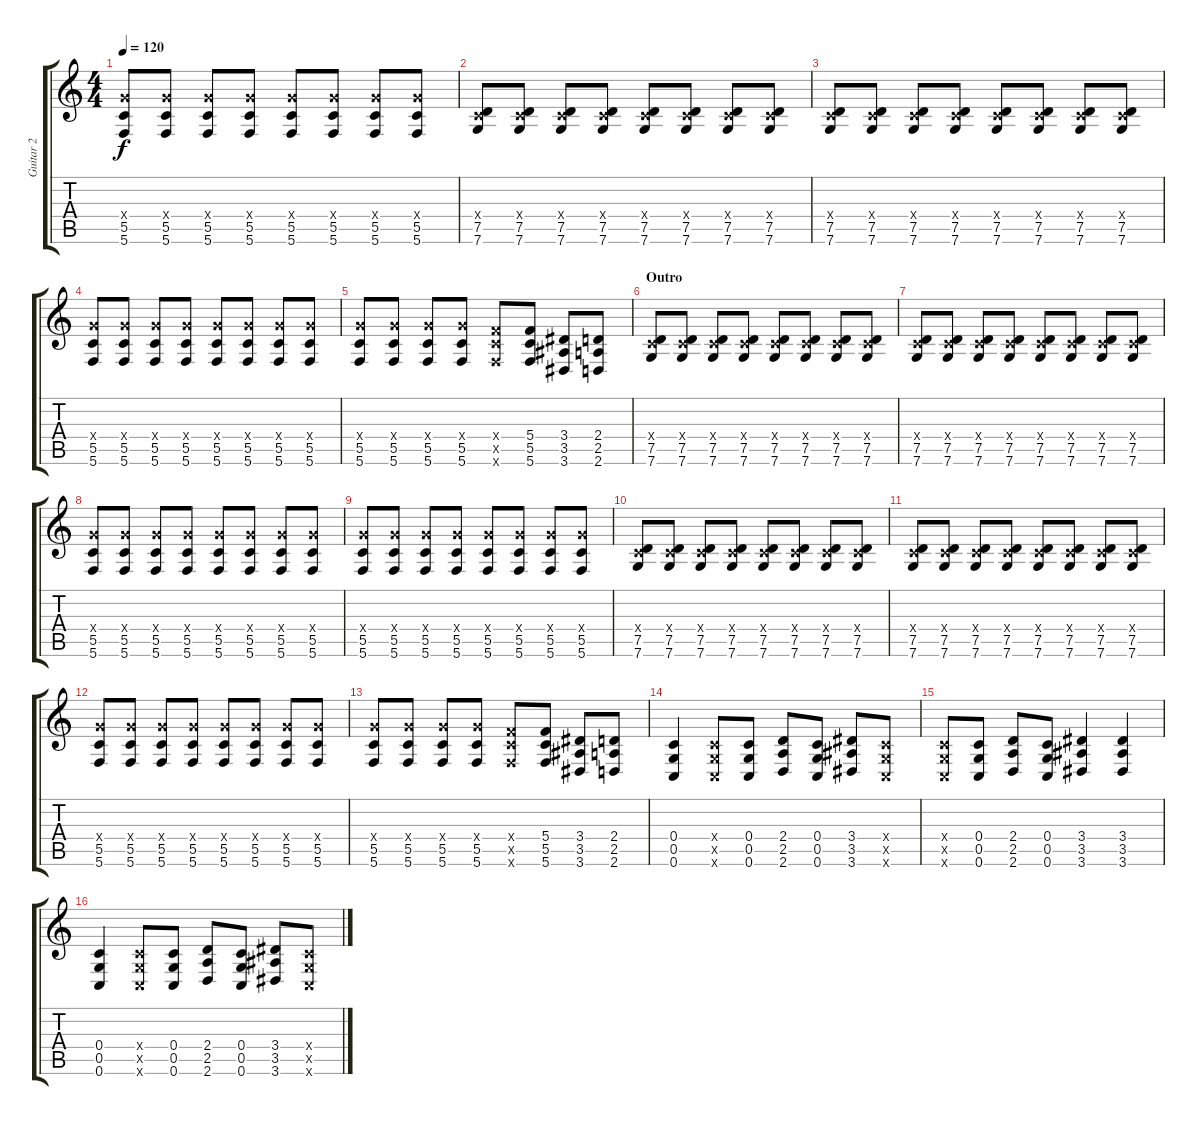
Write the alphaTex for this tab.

\track ("Guitar 2" "Guitar 2") {instrument distortionguitar}
\staff {score tabs}
\tuning (D4 A3 F3 C3 G2 C2) {hide}
\ts (4 4)
\tempo 120
\clef g2
\ks c
(7.4{x} 5.5 5.6).8{dy f} (7.4{x} 5.5 5.6).8 (7.4{x} 5.5 5.6).8 (7.4{x} 5.5 5.6).8 (7.4{x} 5.5 5.6).8 (7.4{x} 5.5 5.6).8 (7.4{x} 5.5 5.6).8 (7.4{x} 5.5 5.6).8 |
(0.4{x} 7.5 7.6).8 (0.4{x} 7.5 7.6).8 (0.4{x} 7.5 7.6).8 (0.4{x} 7.5 7.6).8 (0.4{x} 7.5 7.6).8 (0.4{x} 7.5 7.6).8 (0.4{x} 7.5 7.6).8 (0.4{x} 7.5 7.6).8 |
(0.4{x} 7.5 7.6).8 (0.4{x} 7.5 7.6).8 (0.4{x} 7.5 7.6).8 (0.4{x} 7.5 7.6).8 (0.4{x} 7.5 7.6).8 (0.4{x} 7.5 7.6).8 (0.4{x} 7.5 7.6).8 (0.4{x} 7.5 7.6).8 |
(7.4{x} 5.5 5.6).8 (7.4{x} 5.5 5.6).8 (7.4{x} 5.5 5.6).8 (7.4{x} 5.5 5.6).8 (7.4{x} 5.5 5.6).8 (7.4{x} 5.5 5.6).8 (7.4{x} 5.5 5.6).8 (7.4{x} 5.5 5.6).8 |
(7.4{x} 5.5 5.6).8 (7.4{x} 5.5 5.6).8 (7.4{x} 5.5 5.6).8 (7.4{x} 5.5 5.6).8 (5.4{x} 5.5{x} 5.6{x}).8 (5.4 5.5 5.6).8 (3.4 3.5 3.6).8 (2.4 2.5 2.6).8 |
\section ("" "Outro")
(0.4{x} 7.5 7.6).8 (0.4{x} 7.5 7.6).8 (0.4{x} 7.5 7.6).8 (0.4{x} 7.5 7.6).8 (0.4{x} 7.5 7.6).8 (0.4{x} 7.5 7.6).8 (0.4{x} 7.5 7.6).8 (0.4{x} 7.5 7.6).8 |
(0.4{x} 7.5 7.6).8 (0.4{x} 7.5 7.6).8 (0.4{x} 7.5 7.6).8 (0.4{x} 7.5 7.6).8 (0.4{x} 7.5 7.6).8 (0.4{x} 7.5 7.6).8 (0.4{x} 7.5 7.6).8 (0.4{x} 7.5 7.6).8 |
(7.4{x} 5.5 5.6).8 (7.4{x} 5.5 5.6).8 (7.4{x} 5.5 5.6).8 (7.4{x} 5.5 5.6).8 (7.4{x} 5.5 5.6).8 (7.4{x} 5.5 5.6).8 (7.4{x} 5.5 5.6).8 (7.4{x} 5.5 5.6).8 |
(7.4{x} 5.5 5.6).8 (7.4{x} 5.5 5.6).8 (7.4{x} 5.5 5.6).8 (7.4{x} 5.5 5.6).8 (7.4{x} 5.5 5.6).8 (7.4{x} 5.5 5.6).8 (7.4{x} 5.5 5.6).8 (7.4{x} 5.5 5.6).8 |
(0.4{x} 7.5 7.6).8 (0.4{x} 7.5 7.6).8 (0.4{x} 7.5 7.6).8 (0.4{x} 7.5 7.6).8 (0.4{x} 7.5 7.6).8 (0.4{x} 7.5 7.6).8 (0.4{x} 7.5 7.6).8 (0.4{x} 7.5 7.6).8 |
(0.4{x} 7.5 7.6).8 (0.4{x} 7.5 7.6).8 (0.4{x} 7.5 7.6).8 (0.4{x} 7.5 7.6).8 (0.4{x} 7.5 7.6).8 (0.4{x} 7.5 7.6).8 (0.4{x} 7.5 7.6).8 (0.4{x} 7.5 7.6).8 |
(7.4{x} 5.5 5.6).8 (7.4{x} 5.5 5.6).8 (7.4{x} 5.5 5.6).8 (7.4{x} 5.5 5.6).8 (7.4{x} 5.5 5.6).8 (7.4{x} 5.5 5.6).8 (7.4{x} 5.5 5.6).8 (7.4{x} 5.5 5.6).8 |
(7.4{x} 5.5 5.6).8 (7.4{x} 5.5 5.6).8 (7.4{x} 5.5 5.6).8 (7.4{x} 5.5 5.6).8 (5.4{x} 5.5{x} 5.6{x}).8 (5.4 5.5 5.6).8 (3.4 3.5 3.6).8 (2.4 2.5 2.6).8 |
(0.4 0.5 0.6).4 (0.4{x} 0.5{x} 0.6{x}).8 (0.4 0.5 0.6).8 (2.4 2.5 2.6).8 (0.4 0.5 0.6).8 (3.4 3.5 3.6).8 (0.4{x} 0.5{x} 0.6{x}).8 |
(0.4{x} 0.5{x} 0.6{x}).8 (0.4 0.5 0.6).8 (2.4 2.5 2.6).8 (0.4 0.5 0.6).8 (3.4 3.5 3.6).4 (3.4 3.5 3.6).4 |
(0.4 0.5 0.6).4 (0.4{x} 0.5{x} 0.6{x}).8 (0.4 0.5 0.6).8 (2.4 2.5 2.6).8 (0.4 0.5 0.6).8 (3.4 3.5 3.6).8 (0.4{x} 0.5{x} 0.6{x}).8
